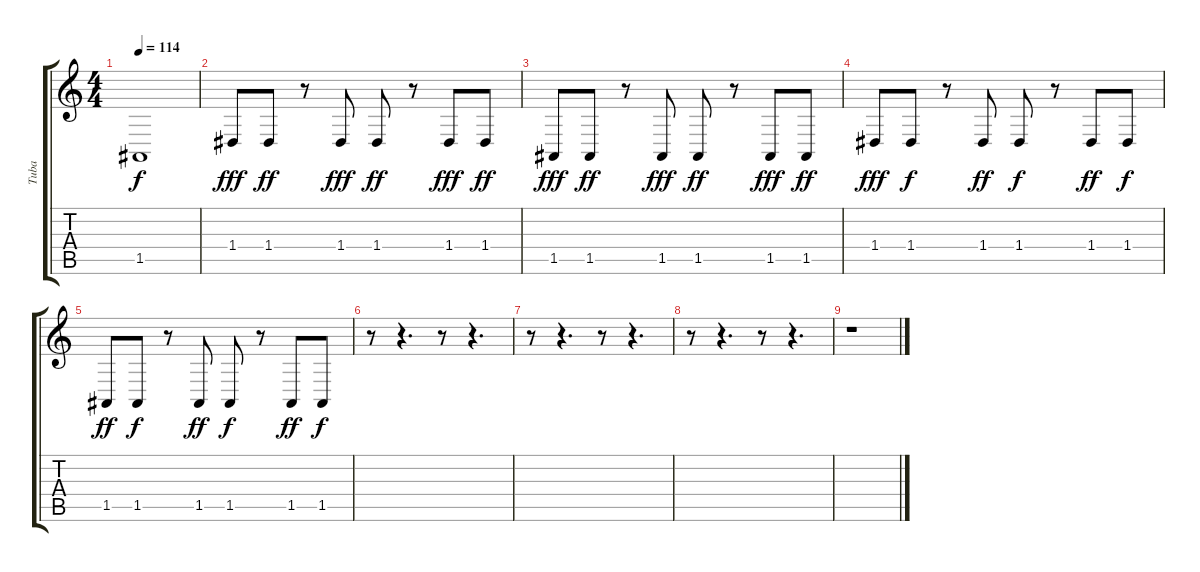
\track ("Tuba" "Tuba") {instrument tuba}
\staff {score tabs}
\tuning (E4 B3 G3 D3 A2 E2) {hide}
\ts (4 4)
\tempo 114
\clef g2
\ks c
1.5.1{dy f} |
1.4.8{dy fff} 1.4.8{dy ff} r.8 1.4.8{dy fff} 1.4.8{dy ff} r.8 1.4.8{dy fff} 1.4.8{dy ff} |
1.5.8{dy fff} 1.5.8{dy ff} r.8 1.5.8{dy fff} 1.5.8{dy ff} r.8 1.5.8{dy fff} 1.5.8{dy ff} |
1.4.8{dy fff} 1.4.8{dy f} r.8 1.4.8{dy ff} 1.4.8{dy f} r.8 1.4.8{dy ff} 1.4.8{dy f} |
1.5.8{dy ff} 1.5.8{dy f} r.8 1.5.8{dy ff} 1.5.8{dy f} r.8 1.5.8{dy ff} 1.5.8{dy f} |
r.8 r.4{d} r.8 r.4{d} |
r.8 r.4{d} r.8 r.4{d} |
r.8 r.4{d} r.8 r.4{d} |
r.1
